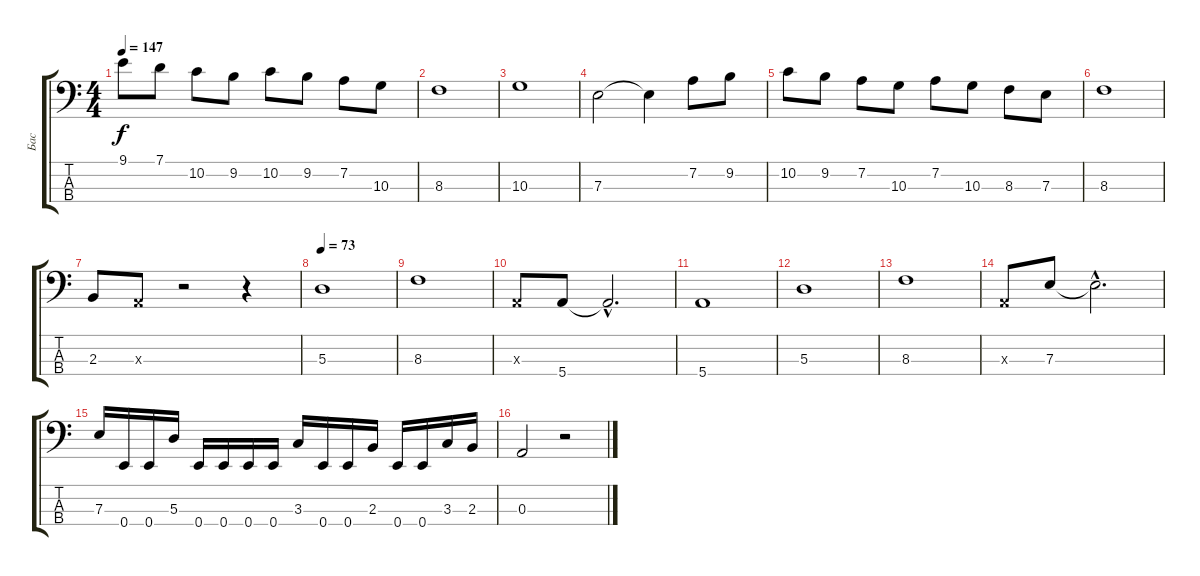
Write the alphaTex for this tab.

\track ("Бас" "Бас") {instrument electricbassfinger}
\staff {score tabs}
\tuning (G2 D2 A1 E1) {hide}
\ts (4 4)
\tempo 147
\clef f4
\ks c
9.1.8{dy f} 7.1.8 10.2.8 9.2.8 10.2.8 9.2.8 7.2.8 10.3.8 |
8.3.1 |
10.3.1 |
7.3.2 7.3{t}.4 7.2.8 9.2.8 |
10.2.8 9.2.8 7.2.8 10.3.8 7.2.8 10.3.8 8.3.8 7.3.8 |
8.3.1 |
2.3.8 0.3{x}.8 r.2 r.4 |
\tempo 73
5.3.1 |
8.3.1 |
0.3{x}.8 5.4.8 5.4{hac t}.2{d} |
5.4.1 |
5.3.1 |
8.3.1 |
0.3{x}.8 7.3.8 7.3{hac t}.2{d} |
7.3.16 0.4.16 0.4.16 5.3.16 0.4.16 0.4.16 0.4.16 0.4.16 3.3.16 0.4.16 0.4.16 2.3.16 0.4.16 0.4.16 3.3.16 2.3.16 |
0.3.2 r.2
